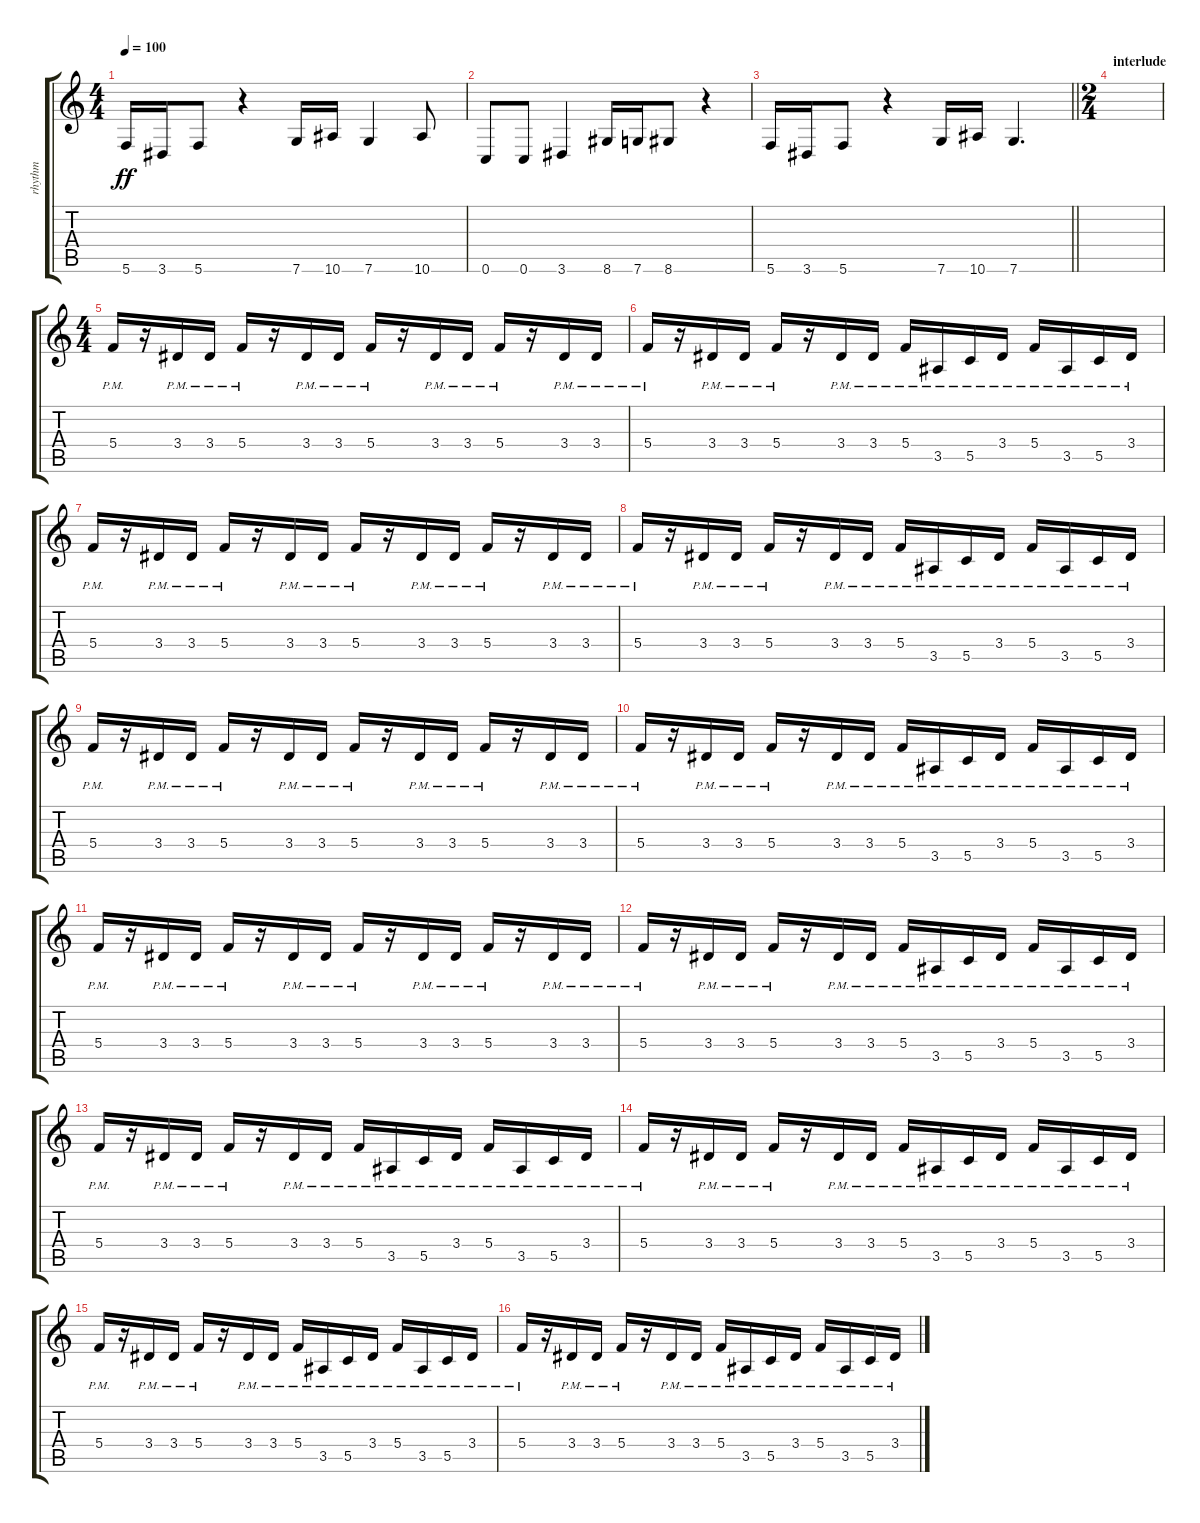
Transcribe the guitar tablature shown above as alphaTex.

\track ("rhythm" "rhythm") {instrument overdrivenguitar}
\staff {score tabs}
\tuning (D4 A3 F3 C3 G2 C2) {hide}
\ts (4 4)
\tempo 100
\clef g2
\ks c
5.6.16{dy ff} 3.6.16 5.6.8 r.4 7.6.16 10.6.16 7.6.4 10.6.8 |
0.6.8 0.6.8 3.6.4 8.6.16 7.6.16 8.6.8 r.4 |
\barLineRight lightlight
5.6.16 3.6.16 5.6.8 r.4 7.6.16 10.6.16 7.6.4{d} |
\ts (2 4)
\section ("" "interlude")
|
\ts (4 4)
5.4{pm}.16 r.16 3.4{pm}.16 3.4{pm}.16 5.4{pm}.16 r.16 3.4{pm}.16 3.4{pm}.16 5.4{pm}.16 r.16 3.4{pm}.16 3.4{pm}.16 5.4{pm}.16 r.16 3.4{pm}.16 3.4{pm}.16 |
5.4{pm}.16 r.16 3.4{pm}.16 3.4{pm}.16 5.4{pm}.16 r.16 3.4{pm}.16 3.4{pm}.16 5.4{pm}.16 3.5{pm}.16 5.5{pm}.16 3.4{pm}.16 5.4{pm}.16 3.5{pm}.16 5.5{pm}.16 3.4{pm}.16 |
5.4{pm}.16 r.16 3.4{pm}.16 3.4{pm}.16 5.4{pm}.16 r.16 3.4{pm}.16 3.4{pm}.16 5.4{pm}.16 r.16 3.4{pm}.16 3.4{pm}.16 5.4{pm}.16 r.16 3.4{pm}.16 3.4{pm}.16 |
5.4{pm}.16 r.16 3.4{pm}.16 3.4{pm}.16 5.4{pm}.16 r.16 3.4{pm}.16 3.4{pm}.16 5.4{pm}.16 3.5{pm}.16 5.5{pm}.16 3.4{pm}.16 5.4{pm}.16 3.5{pm}.16 5.5{pm}.16 3.4{pm}.16 |
5.4{pm}.16 r.16 3.4{pm}.16 3.4{pm}.16 5.4{pm}.16 r.16 3.4{pm}.16 3.4{pm}.16 5.4{pm}.16 r.16 3.4{pm}.16 3.4{pm}.16 5.4{pm}.16 r.16 3.4{pm}.16 3.4{pm}.16 |
5.4{pm}.16 r.16 3.4{pm}.16 3.4{pm}.16 5.4{pm}.16 r.16 3.4{pm}.16 3.4{pm}.16 5.4{pm}.16 3.5{pm}.16 5.5{pm}.16 3.4{pm}.16 5.4{pm}.16 3.5{pm}.16 5.5{pm}.16 3.4{pm}.16 |
5.4{pm}.16 r.16 3.4{pm}.16 3.4{pm}.16 5.4{pm}.16 r.16 3.4{pm}.16 3.4{pm}.16 5.4{pm}.16 r.16 3.4{pm}.16 3.4{pm}.16 5.4{pm}.16 r.16 3.4{pm}.16 3.4{pm}.16 |
5.4{pm}.16 r.16 3.4{pm}.16 3.4{pm}.16 5.4{pm}.16 r.16 3.4{pm}.16 3.4{pm}.16 5.4{pm}.16 3.5{pm}.16 5.5{pm}.16 3.4{pm}.16 5.4{pm}.16 3.5{pm}.16 5.5{pm}.16 3.4{pm}.16 |
5.4{pm}.16 r.16 3.4{pm}.16 3.4{pm}.16 5.4{pm}.16 r.16 3.4{pm}.16 3.4{pm}.16 5.4{pm}.16 3.5{pm}.16 5.5{pm}.16 3.4{pm}.16 5.4{pm}.16 3.5{pm}.16 5.5{pm}.16 3.4{pm}.16 |
5.4{pm}.16 r.16 3.4{pm}.16 3.4{pm}.16 5.4{pm}.16 r.16 3.4{pm}.16 3.4{pm}.16 5.4{pm}.16 3.5{pm}.16 5.5{pm}.16 3.4{pm}.16 5.4{pm}.16 3.5{pm}.16 5.5{pm}.16 3.4{pm}.16 |
5.4{pm}.16 r.16 3.4{pm}.16 3.4{pm}.16 5.4{pm}.16 r.16 3.4{pm}.16 3.4{pm}.16 5.4{pm}.16 3.5{pm}.16 5.5{pm}.16 3.4{pm}.16 5.4{pm}.16 3.5{pm}.16 5.5{pm}.16 3.4{pm}.16 |
5.4{pm}.16 r.16 3.4{pm}.16 3.4{pm}.16 5.4{pm}.16 r.16 3.4{pm}.16 3.4{pm}.16 5.4{pm}.16 3.5{pm}.16 5.5{pm}.16 3.4{pm}.16 5.4{pm}.16 3.5{pm}.16 5.5{pm}.16 3.4{pm}.16
